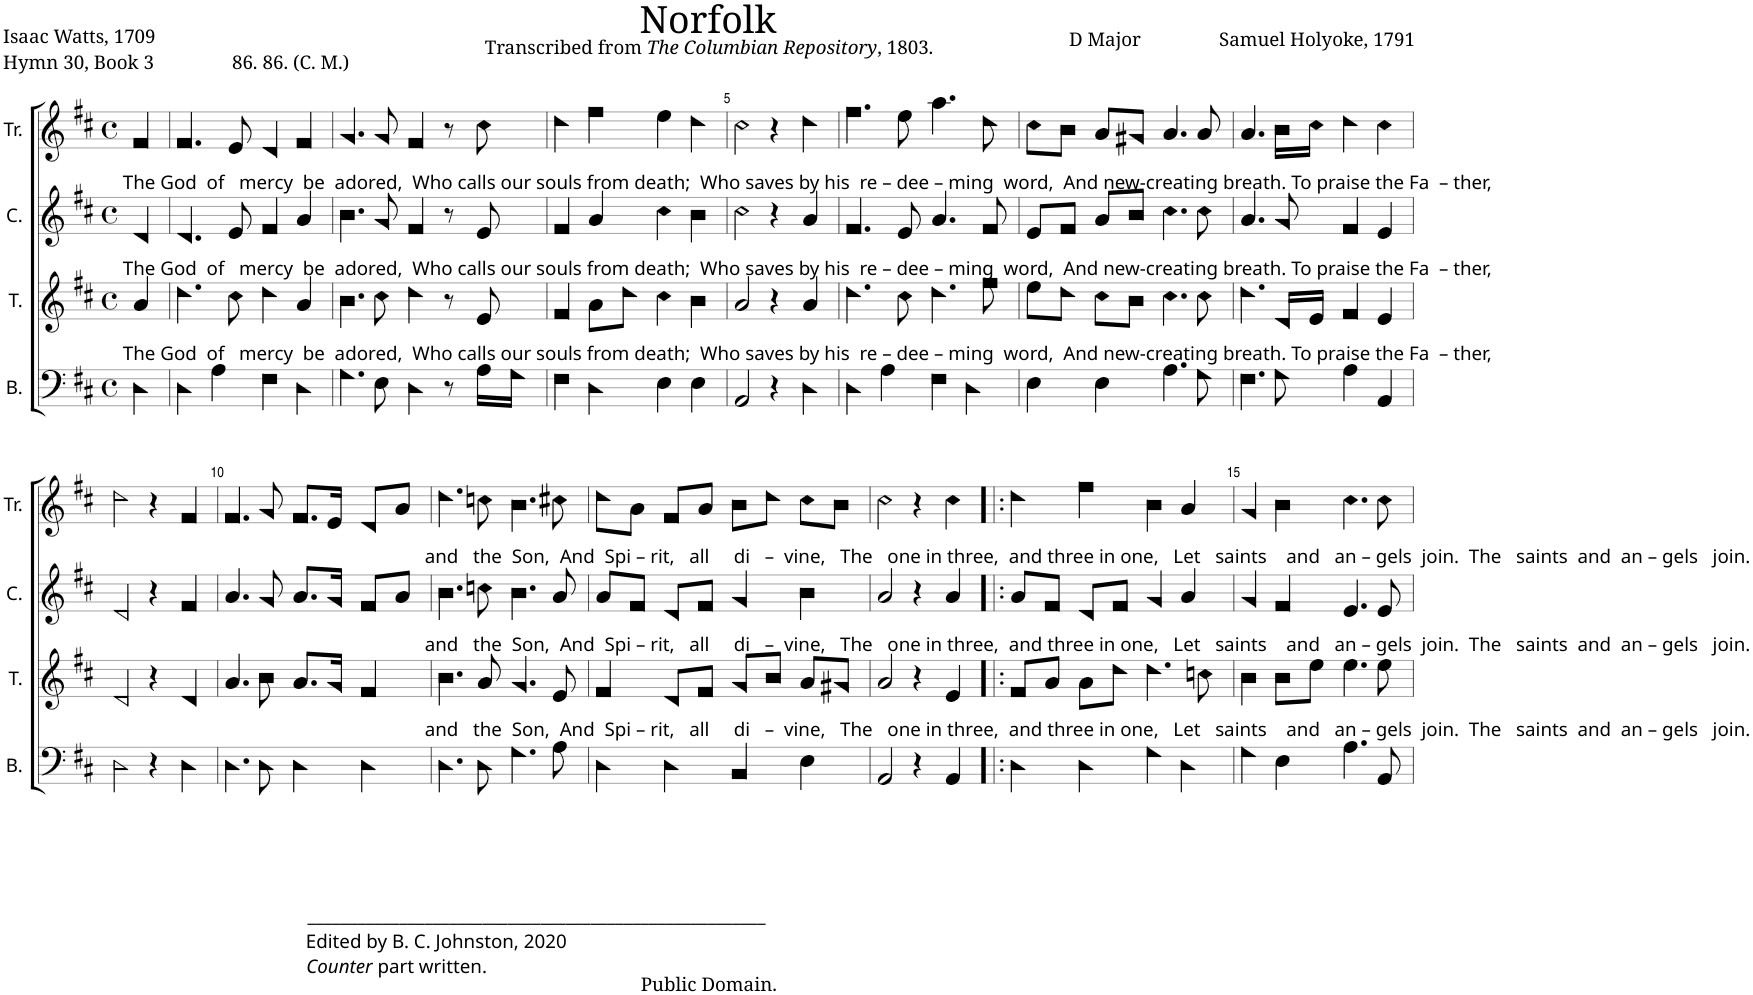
**kern	**kern	**kern	**kern
*part4	*part3	*part2	*part1
*staff4	*staff3	*staff2	*staff1
*I"B.	*I"T.	*I"C.	*I"Tr.
*I'B.	*I'T.	*I'C.	*I'Tr.
*clefF4	*clefG2	*clefG2	*clefG2
*k[f#c#]	*k[f#c#]	*k[f#c#]	*k[f#c#]
*M4/4	*M4/4	*M4/4	*M4/4
*met(c)	*met(c)	*met(c)	*met(c)
=1	=1	=1	=1
!	!	!	!LO:TX:b:t=The God  of   mercy  be  adored,  Who calls our souls from death;  Who saves by his  re – dee – ming  word,  And new-creating breath. To praise the Fa  – ther,
!	!	!LO:TX:b:t=The God  of   mercy  be  adored,  Who calls our souls from death;  Who saves by his  re – dee – ming  word,  And new-creating breath. To praise the Fa  – ther,	!
!	!LO:TX:b:t=The God  of   mercy  be  adored,  Who calls our souls from death;  Who saves by his  re – dee – ming  word,  And new-creating breath. To praise the Fa  – ther,	!	!
4D!\	4a!/	4d!/	4f#!/
=2	=2	=2	=2
4D!\	4.dd!\	4.d!/	4.f#!/
4A!\	.	.	.
.	8cc#!\	8e!/	8e!/
4F#!\	4dd!\	4f#!/	4d!/
4D!\	4a!/	4a!/	4f#!/
=3	=3	=3	=3
4.G!\	4.b!\	4.b!\	4.g!/
8E!\	8cc#!\	8g!/	8g!/
4D!\	4dd!\	4f#!/	4f#!/
8r	8r	8r	8r
16A!\LL	8e!/	8e!/	8cc#!\
16G!\JJ	.	.	.
=4	=4	=4	=4
4F#!\	4f#!/	4f#!/	4dd!\
4D!\	8a!\L	4a!/	4ff#!\
.	8dd!\J	.	.
4E!\	4cc#!\	4cc#!\	4ee!\
4E!\	4b!\	4b!\	4dd!\
=5	=5	=5	=5
2AA!/	2a!/	2cc#!\	2cc#!\
4r	4r	4r	4r
4D!\	4a!/	4a!/	4dd!\
=6	=6	=6	=6
4D!\	4.dd!\	4.f#!/	4.ff#!\
4A!\	.	.	.
.	8cc#!\	8e!/	8ee!\
4F#!\	4.dd!\	4.a!/	4.aa!\
4D!\	.	.	.
.	8ff#!\	8f#!/	8dd!\
=7	=7	=7	=7
4E!\	8ee!\L	8e!/L	8cc#!\L
.	8dd!\J	8f#!/J	8b!\J
4E!\	8cc#!\L	8a!/L	8a!/L
.	8b!\J	8b!/J	8g#X!/J
4.A!\	4.cc#!\	4.cc#!\	4.a!/
8G!\	8cc#!\	8cc#!\	8a!/
=8	=8	=8	=8
4.F#!\	4.dd!\	4.a!/	4.a!/
8G!\	16d!/LL	8g!/	16b!\LL
.	16e!/JJ	.	16cc#!\JJ
4A!\	4f#!/	4f#!/	4dd!\
4AA!/	4e!/	4e!/	4cc#!\
!!LO:LB:g=z
=9	=9	=9	=9
2D!\	2d!/	2d!/	2dd!\
4r	4r	4r	4r
4D!\	4d!/	4f#!/	4f#!/
=10	=10	=10	=10
4.D!\	4.a!/	4.a!/	4.f#!/
8D!\	8b!\	8g!/	8g!/
4D!\	8.a!/L	8.a!/L	8.f#!/L
.	16g!/Jk	16g!/Jk	16e!/Jk
4D!\	4f#!/	8f#!/L	8d!/L
.	.	8a!/J	8a!/J
=11	=11	=11	=11
!	!	!	!LO:TX:b:t=and   the  Son,  And  Spi – rit,   all     di   –  vine,   The   one in three,  and three in one,   Let   saints    and   an – gels  join.  The   saints  and  an – gels   join.
!	!	!LO:TX:b:t=and   the  Son,  And  Spi – rit,   all     di   –  vine,   The   one in three,  and three in one,   Let   saints    and   an – gels  join.  The   saints  and  an – gels   join.	!
!	!LO:TX:b:t=and   the  Son,  And  Spi – rit,   all     di   –  vine,   The   one in three,  and three in one,   Let   saints    and   an – gels  join.  The   saints  and  an – gels   join.	!	!
!	!LO:TX:b:t=_______________________________________________________	!	!
!	!LO:TX:b:t=Edited by B. C. Johnston, 2020	!	!
!	!LO:TX:b:i:t=Counter	!	!
!	!LO:TX:b:t=part written.	!	!
4.D!\	4.b!\	4.b!\	4.dd!\
8D!\	8a!/	8ccn!\	8ccn!\
4.G!\	4.g!/	4.b!\	4.b!\
8A!\	8e!/	8a!/	8cc#X!\
=12	=12	=12	=12
4D!\	4f#!/	8a!/L	8dd!\L
.	.	8f#!/J	8a!\J
4D!\	8d!/L	8d!/L	8f#!/L
.	8f#!/J	8f#!/J	8a!/J
4BB!/	8g!/L	4g!/	8b!\L
.	8b!/J	.	8dd!\J
4E!\	8a!/L	4b!\	8cc#!\L
.	8g#X!/J	.	8b!\J
=13	=13	=13	=13
2AA!/	2a!/	2a!/	2cc#!\
4r	4r	4r	4r
4AA!/	4e!/	4a!/	4cc#!\
=14!|:	=14!|:	=14!|:	=14!|:
4D!\	8f#!/L	8a!/L	4dd!\
.	8a!/J	8f#!/J	.
4D!\	8a!\L	8d!/L	4ff#!\
.	8dd!\J	8f#!/J	.
4G!\	4.dd!\	4g!/	4b!\
4D!\	.	4a!/	4a!/
.	8ccn!\	.	.
=15	=15	=15	=15
4G!\	4b!\	4g!/	4g!/
4E!\	8b!\L	4f#!/	4b!\
.	8ee!\J	.	.
4.A!\	4.ee!\	4.e!/	4.cc#!\
8AA!/	8ee!\	8e!/	8cc#!\
=	=	=	=
*-	*-	*-	*-
